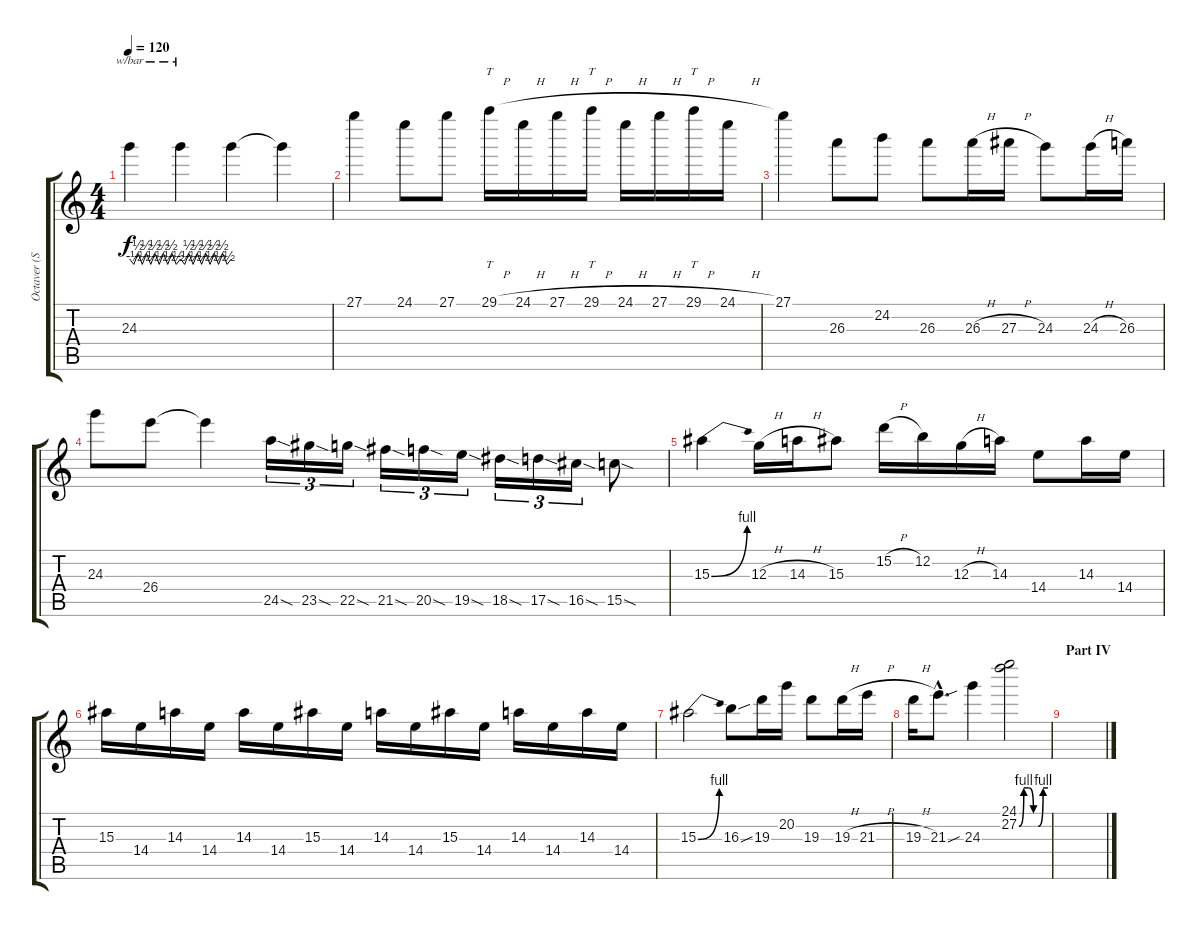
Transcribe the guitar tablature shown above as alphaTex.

\track ("Octaver (Solo)" "Octaver (S") {instrument overdrivenguitar}
\staff {score tabs}
\tuning (E4 B3 G3 D3 A2 E2) {hide}
\ts (4 4)
\tempo 120
\clef g2
\ks c
24.3{t}.4{tbe (custom default 0 0 5 -2 10 2 15 -2 20 2 25 -2 30 2 35 -2 40 2 45 -2 50 2 55 -2 60 0) dy f} 24.3{t}.4{tbe (custom default 0 0 5 -2 10 2 15 -2 20 2 25 -2 30 2 35 -2 40 2 45 -2 50 2 55 -2 60 0)} 24.3{t}.4 24.3{t}.4 |
27.1.4 24.1.8 27.1.8 29.1{h}.16{tt} 24.1{h}.16 27.1{h}.16 29.1{h}.16{tt} 24.1{h}.16 27.1{h}.16 29.1{h}.16{tt} 24.1{h}.16 |
27.1.4 26.3.8 24.2.8 26.3.8 26.3{h}.16 27.3{h}.16 24.3.8 24.3{h}.16 26.3.16 |
24.3.8 26.4.8 26.4{t}.4 24.5{sod}.16{tu (3 2)} 23.5{sod}.16{tu (3 2) balance 14} 22.5{sod}.16{tu (3 2) balance 12} 21.5{sod}.16{tu (3 2) balance 10} 20.5{sod}.16{tu (3 2) balance 9} 19.5{sod}.16{tu (3 2) balance 7} 18.5{sod}.16{tu (3 2) balance 6} 17.5{sod}.16{tu (3 2) balance 4} 16.5{sod}.16{tu (3 2) balance 2} 15.5{sod}.8{balance 0} |
15.3{be (bend 0 0 60 4)}.4 12.3{h}.16 14.3{h}.16 15.3.8 15.2{h}.16 12.2.16 12.3{h}.16 14.3.16 14.4.8 14.3.16 14.4.16 |
15.3.16 14.4.16 14.3.16 14.4.16 14.3.16 14.4.16 15.3.16 14.4.16 14.3.16 14.4.16 15.3.16 14.4.16 14.3.16 14.4.16 14.3.16 14.4.16 |
15.3{be (bend 0 0 60 4)}.2 16.3{sou}.8 19.3.16 20.2.16 19.3.8 19.3{h}.16 21.3{h}.16 |
19.3{h}.16 21.3{sou hac}.8{d} 24.3.4 (24.1 27.2{be (custom 0 0 10 4 20 4 30 0 40 0 50 4 60 4)}).2 |
\section ("" "Part IV")
